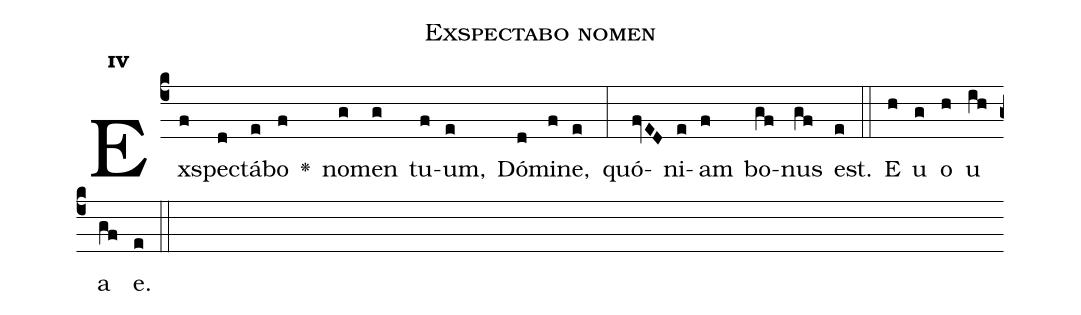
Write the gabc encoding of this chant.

name:Exspectabo nomen;
office-part:Antiphona;
mode:4;
%%
initial-style: 1;
name: Expectabo nomen;
book: Psalterium currens, p. 85;
occasion: Psalterium Hebdomada II Feria IV;
office-part: Officium Lectionis Ant 3;
user-notes: ;
commentary: ;
annotation: 4e;
centering-scheme: english;
fontsize: 12;
font: OFLSortsMillGoudy;
height: 11;
width: 4.5;
%%
(c4)Ex(f)spec(d)tá(e)bo(f) <v>\greheightstar</v>() no(g)men(g) tu(f)um,(e) Dó(d)mi(f)ne,(e) (:) quó(fvED)ni(e)am(f) bo(gf)nus(gf) est.(e) (::)
E(h) u(g) o(h) u(ih) a(gf) e.(e) (::)
